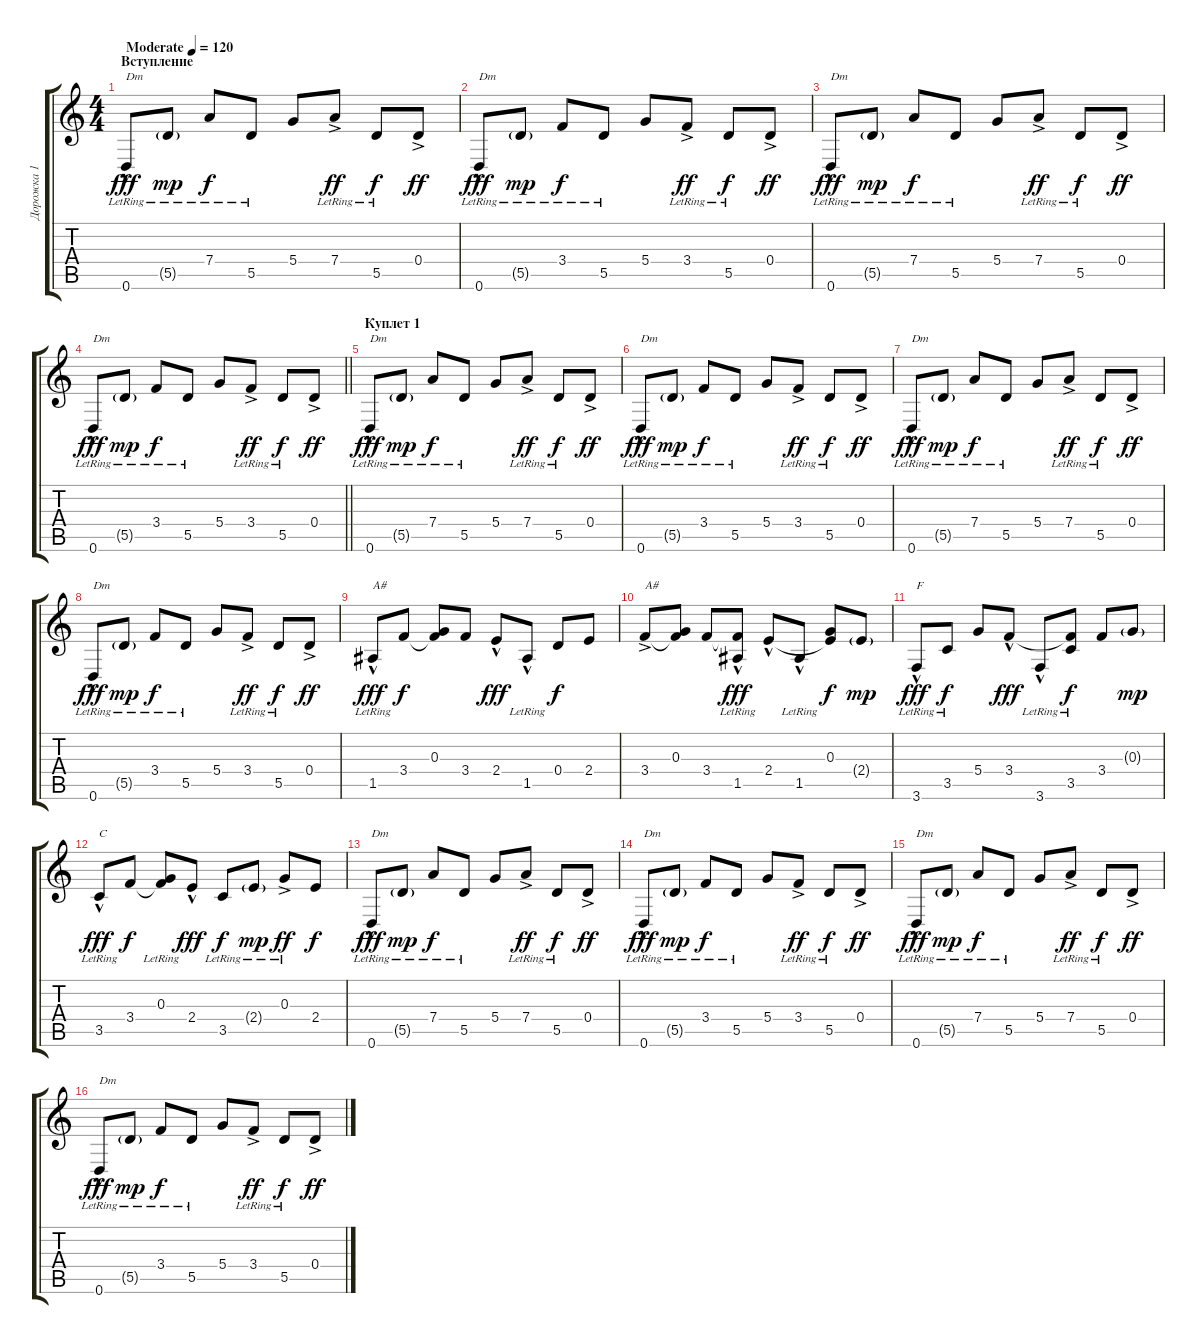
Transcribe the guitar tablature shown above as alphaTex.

\track ("Дорожка 1" "Дорожка 1") {instrument acousticguitarsteel}
\staff {score tabs}
\tuning (E4 B3 G3 D3 A2 D2) {hide}
\ts (4 4)
\section ("" "Вступление")
\tempo (120 "Moderate")
\clef g2
\ks c
0.6{hac lr}.8{txt "Dm" dy fff instrument acousticguitarsteel} 5.5{g lr}.8{dy mp} 7.4{lr}.8{dy f} 5.5{lr}.8 5.4.8 7.4{ac lr}.8{dy ff} 5.5{lr}.8{dy f} 0.4{ac}.8{dy ff} |
0.6{hac lr}.8{txt "Dm" dy fff} 5.5{g lr}.8{dy mp} 3.4{lr}.8{dy f} 5.5{lr}.8 5.4.8 3.4{ac lr}.8{dy ff} 5.5{lr}.8{dy f} 0.4{ac}.8{dy ff} |
0.6{hac lr}.8{txt "Dm" dy fff} 5.5{g lr}.8{dy mp} 7.4{lr}.8{dy f} 5.5{lr}.8 5.4.8 7.4{ac lr}.8{dy ff} 5.5{lr}.8{dy f} 0.4{ac}.8{dy ff} |
\barLineRight lightlight
0.6{hac lr}.8{txt "Dm" dy fff} 5.5{g lr}.8{dy mp} 3.4{lr}.8{dy f} 5.5{lr}.8 5.4.8 3.4{ac lr}.8{dy ff} 5.5{lr}.8{dy f} 0.4{ac}.8{dy ff} |
\section ("" "Куплет 1")
0.6{hac lr}.8{txt "Dm" dy fff} 5.5{g lr}.8{dy mp} 7.4{lr}.8{dy f} 5.5{lr}.8 5.4.8 7.4{ac lr}.8{dy ff} 5.5{lr}.8{dy f} 0.4{ac}.8{dy ff} |
0.6{hac lr}.8{txt "Dm" dy fff} 5.5{g lr}.8{dy mp} 3.4{lr}.8{dy f} 5.5{lr}.8 5.4.8 3.4{ac lr}.8{dy ff} 5.5{lr}.8{dy f} 0.4{ac}.8{dy ff} |
0.6{hac lr}.8{txt "Dm" dy fff} 5.5{g lr}.8{dy mp} 7.4{lr}.8{dy f} 5.5{lr}.8 5.4.8 7.4{ac lr}.8{dy ff} 5.5{lr}.8{dy f} 0.4{ac}.8{dy ff} |
0.6{hac lr}.8{txt "Dm" dy fff} 5.5{g lr}.8{dy mp} 3.4{lr}.8{dy f} 5.5{lr}.8 5.4.8 3.4{ac lr}.8{dy ff} 5.5{lr}.8{dy f} 0.4{ac}.8{dy ff} |
1.5{hac lr}.8{txt "A#" dy fff} 3.4.8{dy f} (0.3 3.4{t}).8 3.4.8 2.4{hac}.8{dy fff} 1.5{hac lr}.8 0.4.8{dy f} 2.4.8 |
3.4{ac}.8{txt "A#"} (0.3 3.4{t}).8 3.4.8 (3.4{t} 1.5{hac lr}).8{dy fff} 2.4{hac}.8 1.5{hac lr}.8 (0.3 2.4{t}).8{dy f} 2.4{g}.8{dy mp} |
3.6{hac lr}.8{txt "F" dy fff} 3.5{lr}.8{dy f} 5.4.8 3.4{hac}.8{dy fff} 3.6{hac lr}.8 (3.4{t} 3.5{lr}).8{dy f} 3.4.8 0.3{g}.8{dy mp} |
3.5{hac lr}.8{txt "C" dy fff} 3.4.8{dy f} (0.3{lr} 3.4{t}).8 2.4{hac}.8{dy fff} 3.5{lr}.8{dy f} 2.4{g lr}.8{dy mp} 0.3{ac lr}.8{dy ff} 2.4.8{dy f} |
0.6{hac lr}.8{txt "Dm" dy fff} 5.5{g lr}.8{dy mp} 7.4{lr}.8{dy f} 5.5{lr}.8 5.4.8 7.4{ac lr}.8{dy ff} 5.5{lr}.8{dy f} 0.4{ac}.8{dy ff} |
0.6{hac lr}.8{txt "Dm" dy fff} 5.5{g lr}.8{dy mp} 3.4{lr}.8{dy f} 5.5{lr}.8 5.4.8 3.4{ac lr}.8{dy ff} 5.5{lr}.8{dy f} 0.4{ac}.8{dy ff} |
0.6{hac lr}.8{txt "Dm" dy fff} 5.5{g lr}.8{dy mp} 7.4{lr}.8{dy f} 5.5{lr}.8 5.4.8 7.4{ac lr}.8{dy ff} 5.5{lr}.8{dy f} 0.4{ac}.8{dy ff} |
0.6{hac lr}.8{txt "Dm" dy fff} 5.5{g lr}.8{dy mp} 3.4{lr}.8{dy f} 5.5{lr}.8 5.4.8 3.4{ac lr}.8{dy ff} 5.5{lr}.8{dy f} 0.4{ac}.8{dy ff}
